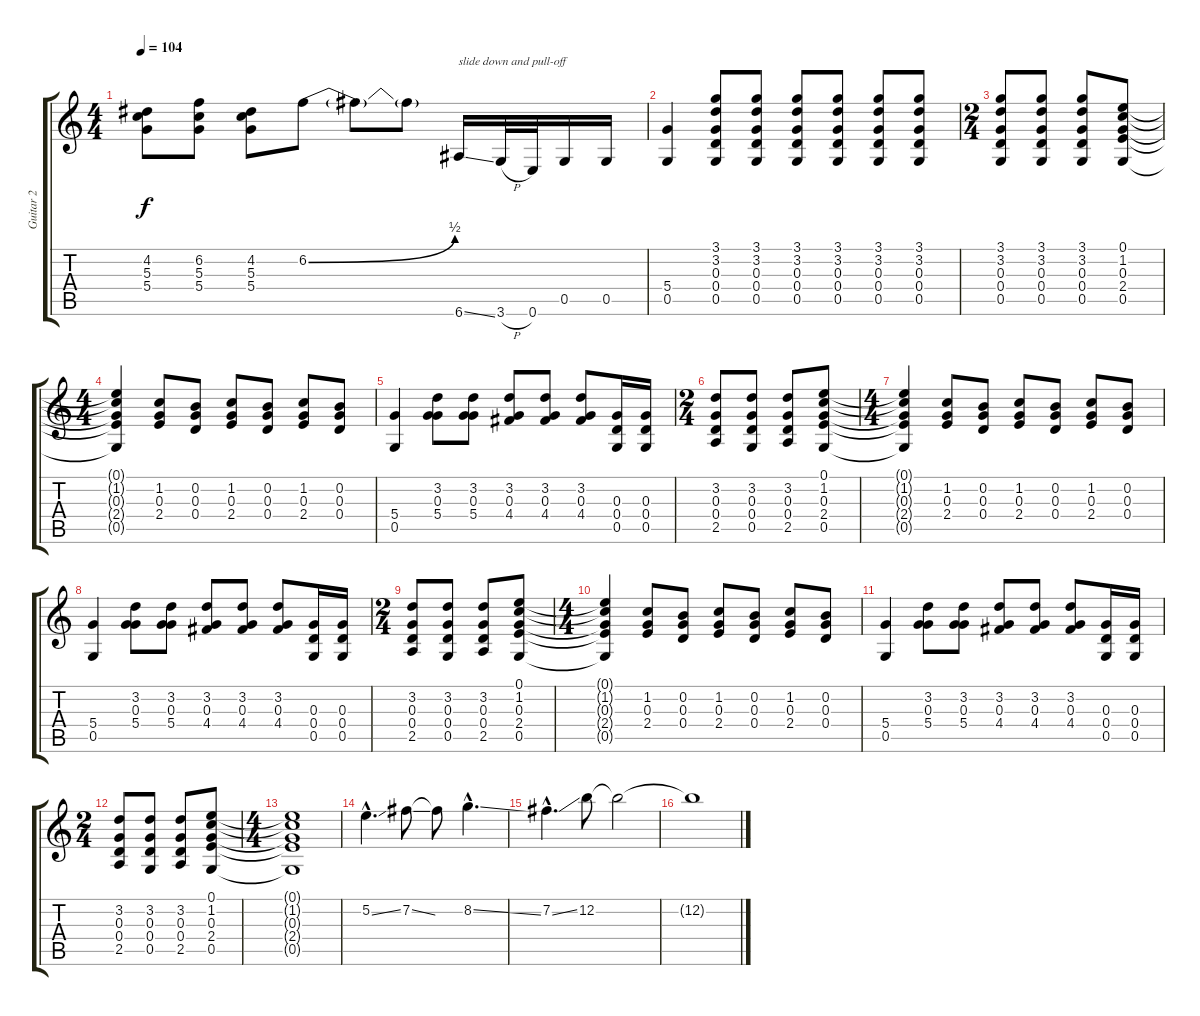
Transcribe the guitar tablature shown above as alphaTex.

\track ("Guitar 2" "Guitar 2") {instrument overdrivenguitar}
\staff {score tabs}
\tuning (E4 B3 G3 D3 G2 E2) {hide}
\ts (4 4)
\tempo 104
\clef g2
\ks c
(4.2 5.3 5.4).8{dy f} (6.2 5.3 5.4).8 (4.2 5.3 5.4).8 6.2{be (bend 0 0 60 2)}.8 6.2{t}.8 6.2{t}.8 6.6{ss}.16{txt "slide down and pull-off"} 3.6{h}.32 0.6.32 0.5.16 0.5.16 |
(5.4 0.5).4 (3.1 3.2 0.3 0.4 0.5).8 (3.1 3.2 0.3 0.4 0.5).8 (3.1 3.2 0.3 0.4 0.5).8 (3.1 3.2 0.3 0.4 0.5).8 (3.1 3.2 0.3 0.4 0.5).8 (3.1 3.2 0.3 0.4 0.5).8 |
\ts (2 4)
(3.1 3.2 0.3 0.4 0.5).8 (3.1 3.2 0.3 0.4 0.5).8 (3.1 3.2 0.3 0.4 0.5).8 (0.1 1.2 0.3 2.4 0.5).8 |
\ts (4 4)
(0.1{t} 1.2{t} 0.3{t} 2.4{t} 0.5{t}).4 (1.2 0.3 2.4).8 (0.2 0.3 0.4).8 (1.2 0.3 2.4).8 (0.2 0.3 0.4).8 (1.2 0.3 2.4).8 (0.2 0.3 0.4).8 |
(5.4 0.5).4 (3.2 0.3 5.4).8 (3.2 0.3 5.4).8 (3.2 0.3 4.4).8 (3.2 0.3 4.4).8 (3.2 0.3 4.4).8 (0.3 0.4 0.5).16 (0.3 0.4 0.5).16 |
\ts (2 4)
(3.2 0.3 0.4 2.5).8 (3.2 0.3 0.4 0.5).8 (3.2 0.3 0.4 2.5).8 (0.1 1.2 0.3 2.4 0.5).8 |
\ts (4 4)
(0.1{t} 1.2{t} 0.3{t} 2.4{t} 0.5{t}).4 (1.2 0.3 2.4).8 (0.2 0.3 0.4).8 (1.2 0.3 2.4).8 (0.2 0.3 0.4).8 (1.2 0.3 2.4).8 (0.2 0.3 0.4).8 |
(5.4 0.5).4 (3.2 0.3 5.4).8 (3.2 0.3 5.4).8 (3.2 0.3 4.4).8 (3.2 0.3 4.4).8 (3.2 0.3 4.4).8 (0.3 0.4 0.5).16 (0.3 0.4 0.5).16 |
\ts (2 4)
(3.2 0.3 0.4 2.5).8 (3.2 0.3 0.4 0.5).8 (3.2 0.3 0.4 2.5).8 (0.1 1.2 0.3 2.4 0.5).8 |
\ts (4 4)
(0.1{t} 1.2{t} 0.3{t} 2.4{t} 0.5{t}).4 (1.2 0.3 2.4).8 (0.2 0.3 0.4).8 (1.2 0.3 2.4).8 (0.2 0.3 0.4).8 (1.2 0.3 2.4).8 (0.2 0.3 0.4).8 |
(5.4 0.5).4 (3.2 0.3 5.4).8 (3.2 0.3 5.4).8 (3.2 0.3 4.4).8 (3.2 0.3 4.4).8 (3.2 0.3 4.4).8 (0.3 0.4 0.5).16 (0.3 0.4 0.5).16 |
\ts (2 4)
(3.2 0.3 0.4 2.5).8 (3.2 0.3 0.4 0.5).8 (3.2 0.3 0.4 2.5).8 (0.1 1.2 0.3 2.4 0.5).8 |
\ts (4 4)
(0.1{t} 1.2{t} 0.3{t} 2.4{t} 0.5{t}).1 |
5.2{ss hac}.4{d} 7.2{ss}.8 7.2{t}.8 8.2{ss hac}.4{d} |
7.2{ss hac}.4{d} 12.2.8 12.2{t}.2 |
12.2{t}.1
